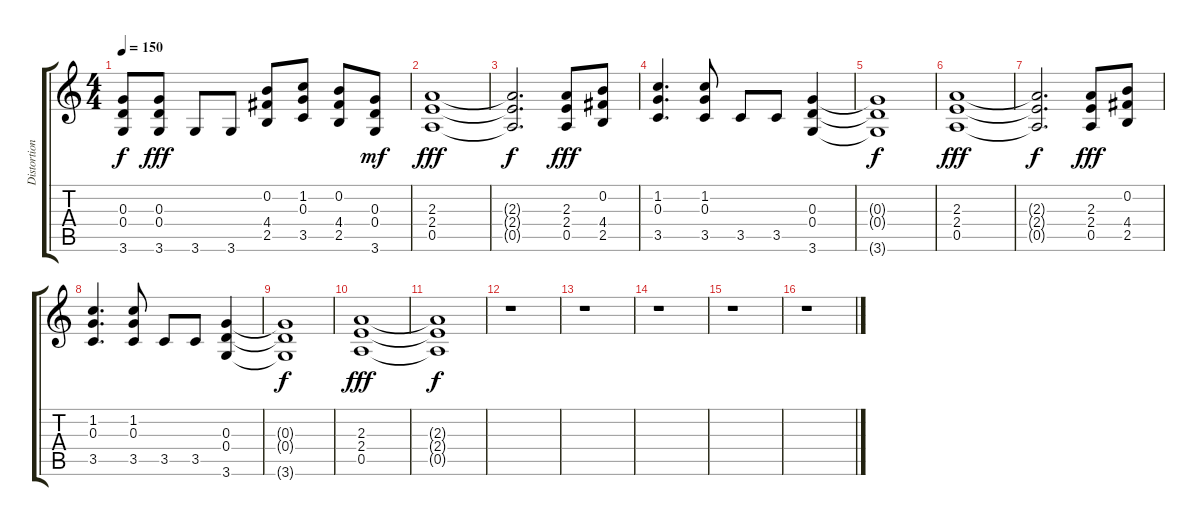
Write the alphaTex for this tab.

\track ("Distortion Guitar" "Distortion") {instrument distortionguitar}
\staff {score tabs}
\tuning (E4 B3 G3 D3 A2 E2) {hide}
\ts (4 4)
\tempo 150
\clef g2
\ks c
(0.3{t} 0.4{t} 3.6{t}).8{dy f} (0.3 0.4 3.6).8{dy fff} 3.6.8 3.6.8 (0.2 4.4 2.5).8 (1.2 0.3 3.5).8 (0.2 4.4 2.5).8 (0.3 0.4 3.6).8{dy mf} |
(2.3 2.4 0.5).1{dy fff} |
(2.3{t} 2.4{t} 0.5{t}).2{d dy f} (2.3 2.4 0.5).8{dy fff} (0.2 4.4 2.5).8 |
(1.2 0.3 3.5).4{d} (1.2 0.3 3.5).8 3.5.8 3.5.8 (0.3 0.4 3.6).4 |
(0.3{t} 0.4{t} 3.6{t}).1{dy f} |
(2.3 2.4 0.5).1{dy fff} |
(2.3{t} 2.4{t} 0.5{t}).2{d dy f} (2.3 2.4 0.5).8{dy fff} (0.2 4.4 2.5).8 |
(1.2 0.3 3.5).4{d} (1.2 0.3 3.5).8 3.5.8 3.5.8 (0.3 0.4 3.6).4 |
(0.3{t} 0.4{t} 3.6{t}).1{dy f} |
(2.3 2.4 0.5).1{dy fff} |
(2.3{t} 2.4{t} 0.5{t}).1{dy f} |
r.1 |
r.1 |
r.1 |
r.1 |
r.1
